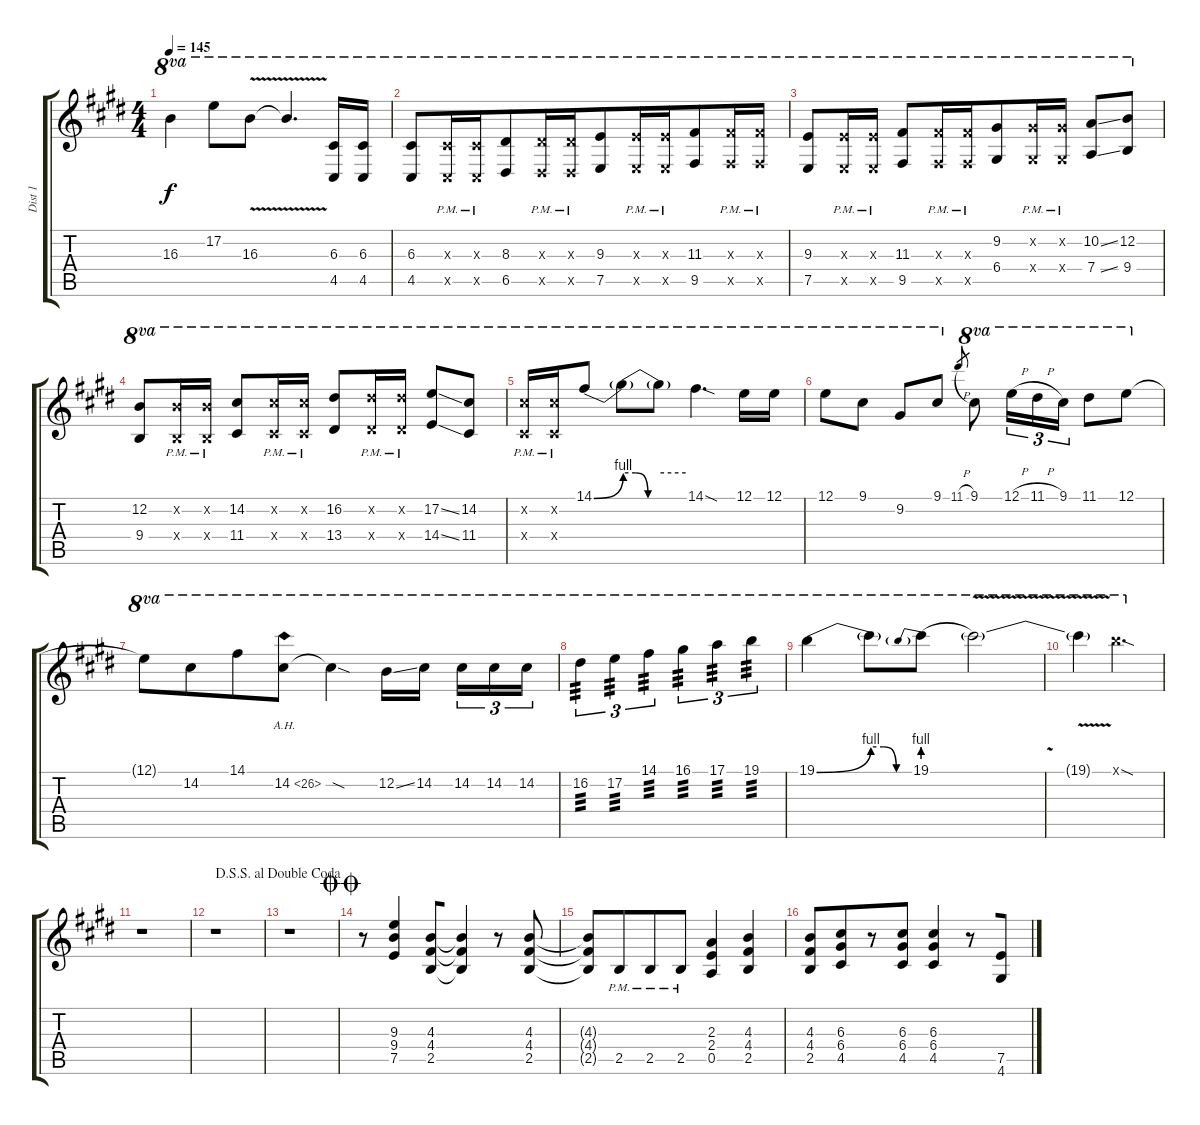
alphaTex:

\track ("Dist 1" "Dist 1") {instrument distortionguitar}
\staff {score tabs}
\tuning (E4 B3 G3 D3 A2 E2) {hide}
\ts (4 4)
\tempo 145
\clef g2
\ks e
16.3{t}.4{ot 8va dy f beam merge} 17.2.8{ot 8va beam merge} 16.3{v}.8{ot 8va} 16.3{v t}.4{d ot 8va beam merge} (6.3 4.5).16{ot 8va beam merge} (6.3 4.5).16{ot 8va} |
\ks c#minor
(6.3 4.5).8{ot 8va beam merge} (6.3{pm x} 4.5{pm x}).16{ot 8va beam merge} (6.3{pm x} 4.5{pm x}).16{ot 8va beam merge} (8.3 6.5).8{ot 8va beam merge} (8.3{pm x} 6.5{pm x}).16{ot 8va beam merge} (8.3{pm x} 6.5{pm x}).16{ot 8va beam merge} (9.3 7.5).8{ot 8va beam merge} (9.3{pm x} 7.5{pm x}).16{ot 8va} (9.3{pm x} 7.5{pm x}).16{ot 8va beam merge} (11.3 9.5).8{ot 8va beam merge} (11.3{pm x} 9.5{pm x}).16{ot 8va} (11.3{pm x} 9.5{pm x}).16{ot 8va} |
(9.3 7.5).8{ot 8va} (9.3{pm x} 7.5{pm x}).16{ot 8va beam merge} (9.3{pm x} 7.5{pm x}).16{ot 8va} (11.3 9.5).8{ot 8va beam merge} (11.3{pm x} 9.5{pm x}).16{ot 8va beam merge} (11.3{pm x} 9.5{pm x}).16{ot 8va beam merge} (9.2 6.4).8{ot 8va beam merge} (9.2{pm x} 6.4{pm x}).16{ot 8va beam merge} (9.2{pm x} 6.4{pm x}).16{ot 8va} (10.2{ss} 7.4{ss}).8{ot 8va} (12.2 9.4).8{ot 8va} |
(12.2 9.4).8{ot 8va} (12.2{pm x} 9.4{pm x}).16{ot 8va} (12.2{pm x} 9.4{pm x}).16{ot 8va} (14.2 11.4).8{ot 8va} (14.2{pm x} 11.4{pm x}).16{ot 8va} (14.2{pm x} 11.4{pm x}).16{ot 8va} (16.2 13.4).8{ot 8va} (16.2{pm x} 13.4{pm x}).16{ot 8va} (16.2{pm x} 13.4{pm x}).16{ot 8va} (17.2{ss} 14.4{ss}).8{ot 8va} (14.2 11.4).8{ot 8va} |
\ks e
(14.2{pm x} 11.4{pm x}).16{ot 8va} (14.2{pm x} 11.4{pm x}).16{ot 8va} 14.1{be (bend 0 0 60 4)}.8{ot 8va} 14.1{be (custom 0 4 20 4 40 0 60 0) t}.8{ot 8va} 14.1{be (hold 0 4 60 4) t}.8{ot 8va} 14.1{sod}.4{d ot 8va} 12.1.16{ot 8va} 12.1.16{ot 8va} |
\ks c#minor
12.1.8{ot 8va} 9.1.8{ot 8va} 9.2.8{ot 8va} 9.1.8{ot 8va} 11.1{h}.8{gr} 9.1.8{ot 8va} 12.1{h}.16{tu (3 2) ot 8va} 11.1{h}.16{tu (3 2) ot 8va} 9.1.16{tu (3 2) ot 8va} 11.1.8{ot 8va} 12.1.8{ot 8va} |
12.1{t}.8{ot 8va beam merge} 14.2.8{ot 8va beam merge} 14.1.8{ot 8va beam merge} 14.2{ah 12}.8{ot 8va} 14.2{sod t}.4{ot 8va beam merge} 12.2{ss}.16{ot 8va beam merge} 14.2.16{ot 8va beam splitsecondary} 14.2.16{tu (3 2) ot 8va beam merge} 14.2.16{tu (3 2) ot 8va beam merge} 14.2.16{tu (3 2) ot 8va} |
16.2.4{tu (3 2) ot 8va tp 3 beam merge} 17.2.4{tu (3 2) ot 8va tp 3 beam merge} 14.1.4{tu (3 2) ot 8va tp 3} 16.1.4{tu (3 2) ot 8va tp 3 beam merge} 17.1.4{tu (3 2) ot 8va tp 3 beam merge} 19.1.4{tu (3 2) ot 8va tp 3} |
\ks e
19.1{be (bend 0 0 60 4)}.4{ot 8va beam merge} 19.1{be (custom 0 4 20 4 40 0 60 0) t}.8{ot 8va beam merge} 19.1{be (prebend 0 4 60 4)}.8{ot 8va beam merge} 19.1{v t}.2{ot 8va} |
\ks c#minor
19.1{t}.4{ot 8va beam merge} 19.1{sod x}.2{d ot 8va} |
r.1 |
r.1 |
\jump dalsegnosegnoaldoublecoda
r.1 |
\jump doublecoda
\ks e
r.8{beam merge} (9.3 9.4 7.5).4{beam merge} (4.3 4.4 2.5).8{beam merge} (4.3{t} 4.4{t} 2.5{t}).4 r.8{beam merge} (4.3 4.4 2.5).8 |
\ks c#minor
(4.3{t} 4.4{t} 2.5{t}).8{beam merge} 2.5{pm}.8{beam merge} 2.5{pm}.8{beam merge} 2.5{pm}.8{beam merge} (2.3 2.4 0.5).4{beam merge} (4.3 4.4 2.5).4 |
(4.3 4.4 2.5).8 (6.3 6.4 4.5).8{beam merge} r.8{beam merge} (6.3 6.4 4.5).8 (6.3 6.4 4.5).4{beam merge} r.8{beam merge} (7.5 4.6).8
